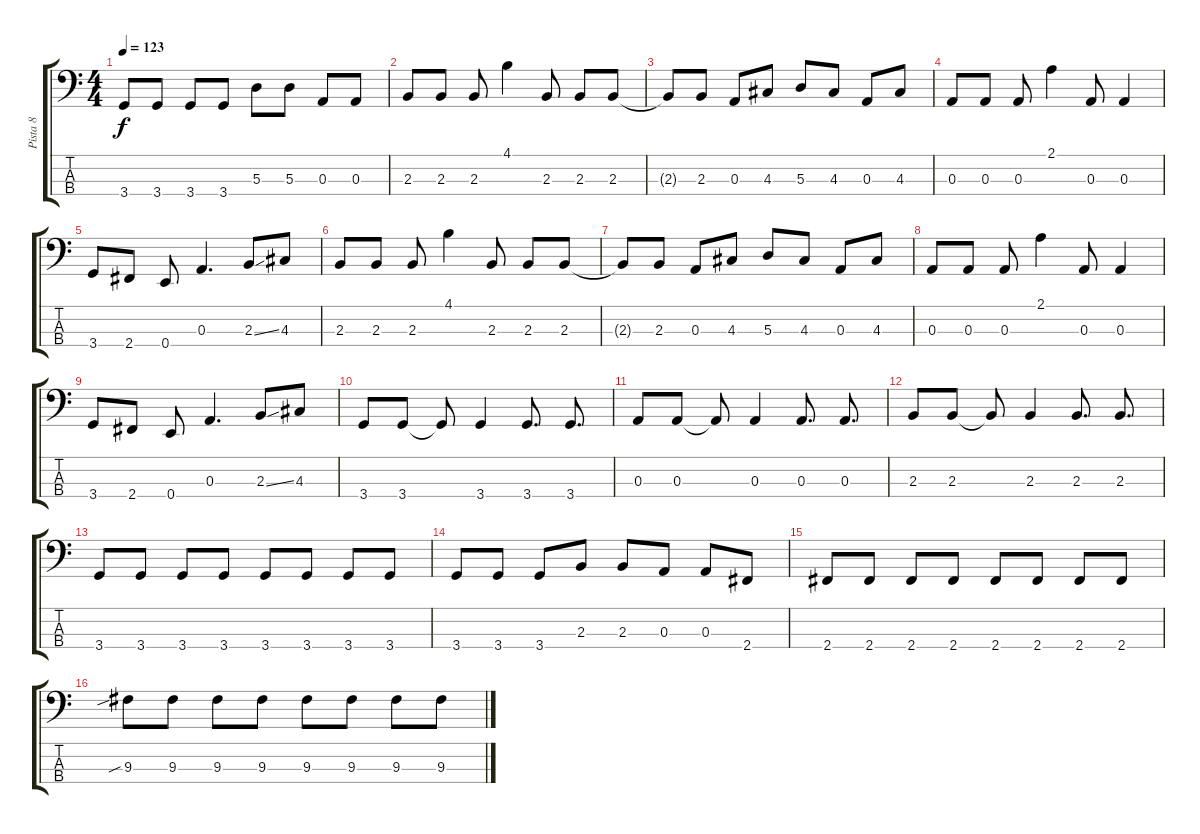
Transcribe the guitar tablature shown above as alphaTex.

\track ("Pista 8" "Pista 8") {instrument electricbasspick}
\staff {score tabs}
\tuning (G2 D2 A1 E1) {hide}
\ts (4 4)
\tempo 123
\clef f4
\ks c
3.4.8{dy f} 3.4.8 3.4.8 3.4.8 5.3.8 5.3.8 0.3.8 0.3.8 |
2.3.8 2.3.8 2.3.8 4.1.4 2.3.8 2.3.8 2.3.8 |
2.3{t}.8 2.3.8 0.3.8 4.3.8 5.3.8 4.3.8 0.3.8 4.3.8 |
0.3.8 0.3.8 0.3.8 2.1.4 0.3.8 0.3.4 |
3.4.8 2.4.8 0.4.8 0.3.4{d} 2.3{ss}.8 4.3.8 |
2.3.8 2.3.8 2.3.8 4.1.4 2.3.8 2.3.8 2.3.8 |
2.3{t}.8 2.3.8 0.3.8 4.3.8 5.3.8 4.3.8 0.3.8 4.3.8 |
0.3.8 0.3.8 0.3.8 2.1.4 0.3.8 0.3.4 |
3.4.8 2.4.8 0.4.8 0.3.4{d} 2.3{ss}.8 4.3.8 |
3.4.8 3.4.8 3.4{t}.8 3.4.4 3.4.8{d} 3.4.8{d} |
0.3.8 0.3.8 0.3{t}.8 0.3.4 0.3.8{d} 0.3.8{d} |
2.3.8 2.3.8 2.3{t}.8 2.3.4 2.3.8{d} 2.3.8{d} |
3.4.8 3.4.8 3.4.8 3.4.8 3.4.8 3.4.8 3.4.8 3.4.8 |
3.4.8 3.4.8 3.4.8 2.3.8 2.3.8 0.3.8 0.3.8 2.4.8 |
2.4.8 2.4.8 2.4.8 2.4.8 2.4.8 2.4.8 2.4.8 2.4.8 |
9.3{sib}.8 9.3.8 9.3.8 9.3.8 9.3.8 9.3.8 9.3.8 9.3.8
